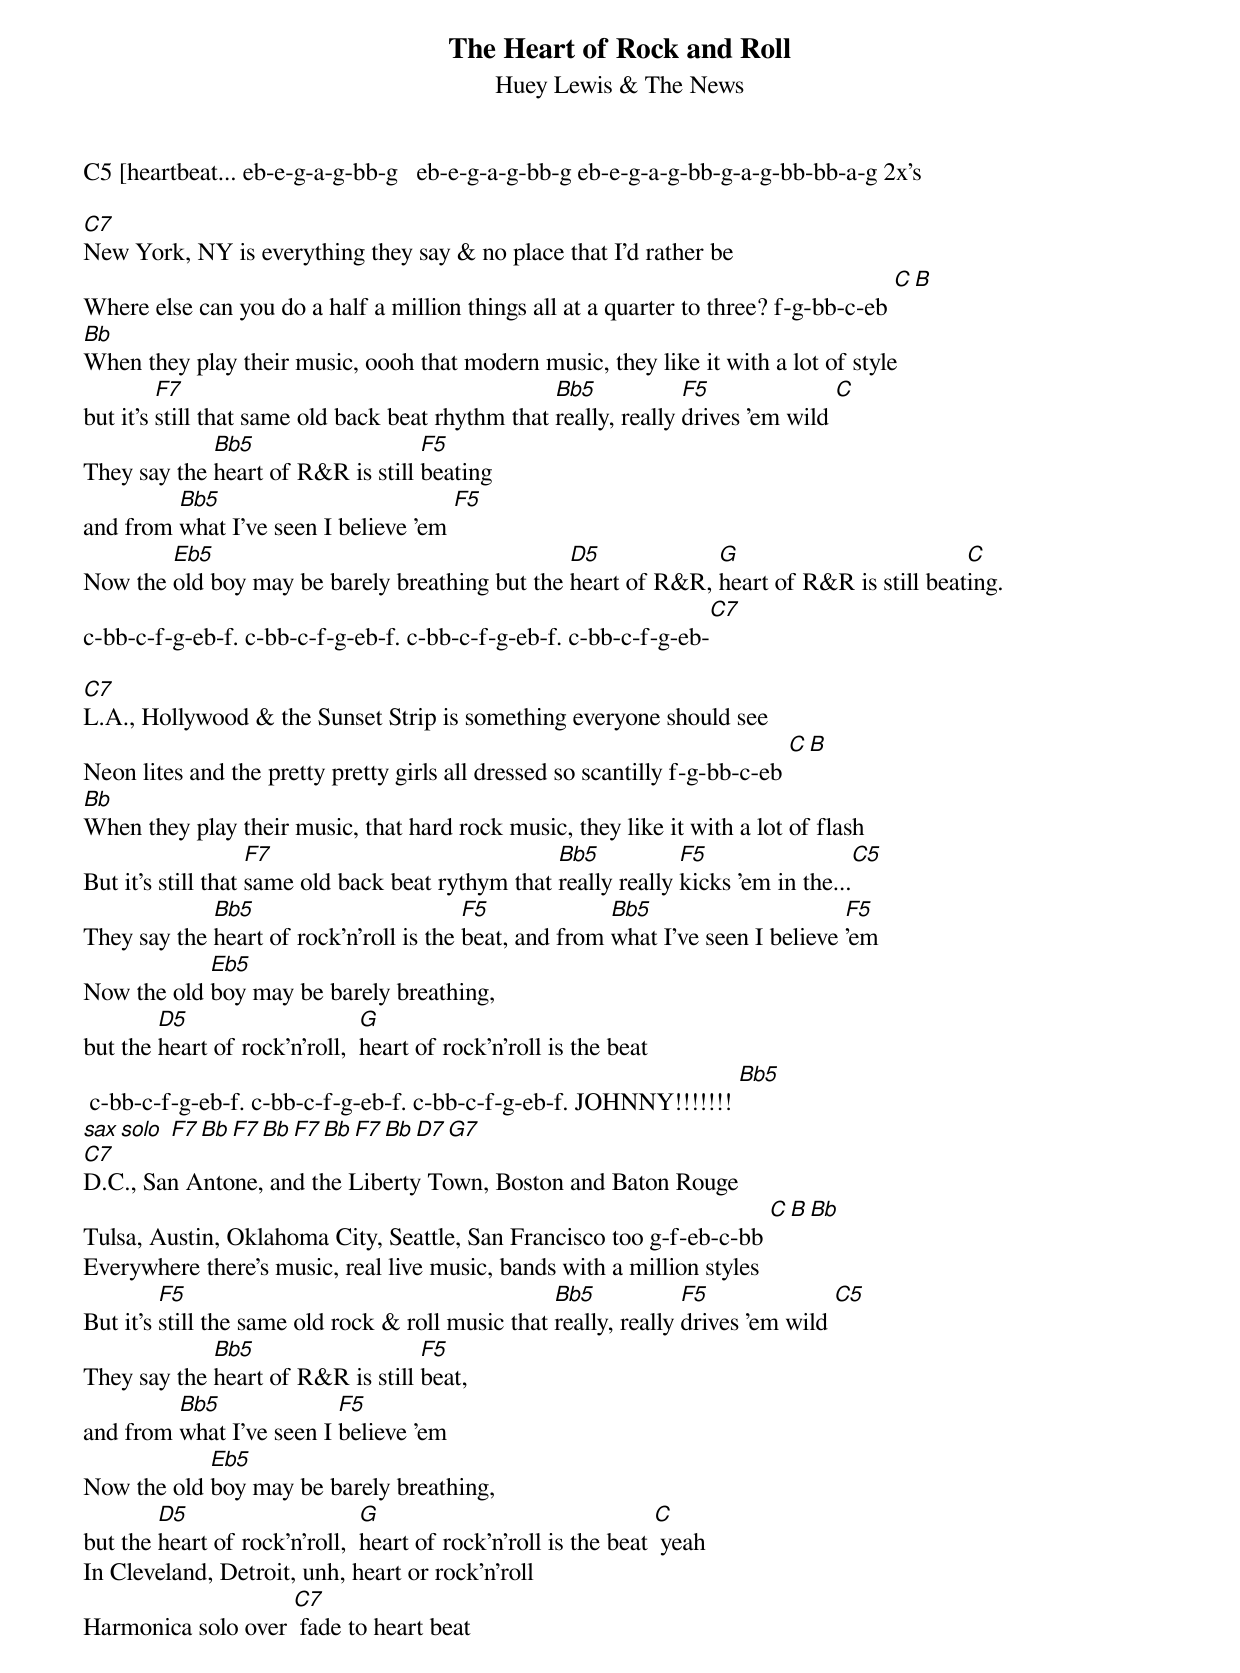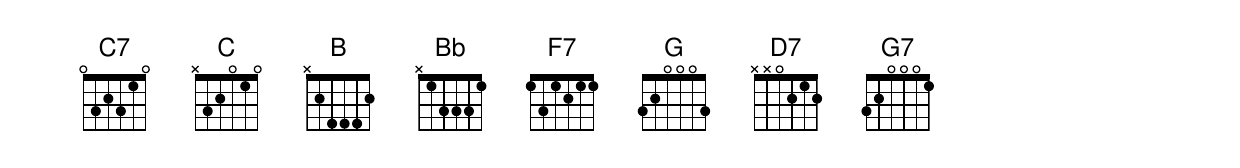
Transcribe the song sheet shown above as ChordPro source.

{title:The Heart of Rock and Roll}
{subtitle:Huey Lewis & The News}
C5 [heartbeat... eb-e-g-a-g-bb-g   eb-e-g-a-g-bb-g eb-e-g-a-g-bb-g-a-g-bb-bb-a-g 2x's

[C7]New York, NY is everything they say & no place that I'd rather be
Where else can you do a half a million things all at a quarter to three? f-g-bb-c-eb [C][B]
[Bb]When they play their music, oooh that modern music, they like it with a lot of style
but it's [F7]still that same old back beat rhythm that [Bb5]really, really [F5]drives 'em wild [C]
They say the [Bb5]heart of R&R is still [F5]beating
and from [Bb5]what I've seen I believe 'em [F5]
Now the [Eb5]old boy may be barely breathing but the [D5]heart of R&R, [G]heart of R&R is still beat[C]ing.
c-bb-c-f-g-eb-f. c-bb-c-f-g-eb-f. c-bb-c-f-g-eb-f. c-bb-c-f-g-eb-[C7]

[C7]L.A., Hollywood & the Sunset Strip is something everyone should see
Neon lites and the pretty pretty girls all dressed so scantilly f-g-bb-c-eb [C][B]
[Bb]When they play their music, that hard rock music, they like it with a lot of flash
But it's still that [F7]same old back beat rythym that [Bb5]really really [F5]kicks 'em in the...[C5]
They say the [Bb5]heart of rock'n'roll is the [F5]beat, and from [Bb5]what I've seen I believe [F5]'em
Now the old [Eb5]boy may be barely breathing,
but the [D5]heart of rock'n'roll,  [G]heart of rock'n'roll is the beat
 c-bb-c-f-g-eb-f. c-bb-c-f-g-eb-f. c-bb-c-f-g-eb-f. JOHNNY!!!!!!! [Bb5]
[sax solo] [F7][Bb][F7][Bb][F7][Bb][F7][Bb][D7][G7]
[C7]D.C., San Antone, and the Liberty Town, Boston and Baton Rouge
Tulsa, Austin, Oklahoma City, Seattle, San Francisco too g-f-eb-c-bb [C][B][Bb]
Everywhere there's music, real live music, bands with a million styles
But it's [F5]still the same old rock & roll music that [Bb5]really, really [F5]drives 'em wild [C5]
They say the [Bb5]heart of R&R is still [F5]beat,
and from [Bb5]what I've seen I [F5]believe 'em
Now the old [Eb5]boy may be barely breathing,
but the [D5]heart of rock'n'roll,  [G]heart of rock'n'roll is the beat [C] yeah
In Cleveland, Detroit, unh, heart or rock'n'roll
Harmonica solo over [C7] fade to heart beat
